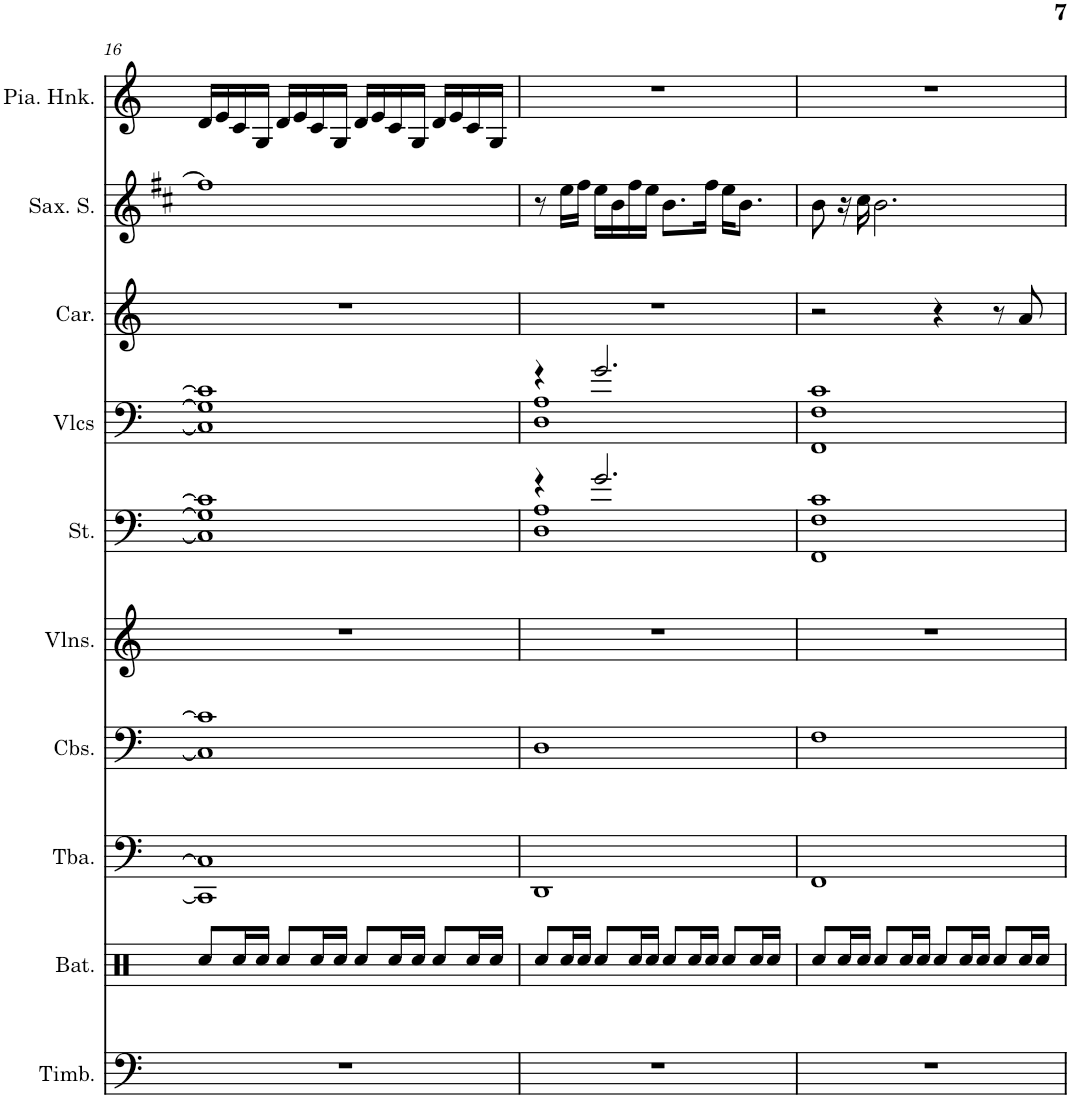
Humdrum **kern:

**kern	**kern	**kern	**kern	**kern	**kern	**kern	**kern	**kern	**kern
*part10	*part9	*part8	*part7	*part6	*part5	*part4	*part3	*part2	*part1
*staff10	*staff9	*staff8	*staff7	*staff6	*staff5	*staff4	*staff3	*staff2	*staff1
*I"Timbales	*I"Batterie	*I"Tuba	*I"Contrebasses	*I"Violons	*I"Cordes	*I"Violoncelles	*I"Carillon	*I"Saxophone Soprano	*I"Piano Honky Tonk
*I'Timb.	*I'Bat.	*I'Tba.	*I'Cbs.	*I'Vlns.	*	*I'Vlcs	*I'Car.	*I'Sax. S.	*I'Pia. Hnk.
!!LO:PB:g=z
*clefF4	*clefX	*clefF4	*clefF4	*clefG2	*clefF4	*clefF4	*clefG2	*clefG2	*clefF4
*	*	*	*Trd7c12	*	*	*	*	*Trd1c2	*
*k[]	*k[]	*k[]	*k[]	*k[]	*k[]	*k[]	*k[]	*k[f#c#]	*k[]
*M4/4	*M4/4	*M4/4	*M4/4	*M4/4	*M4/4	*M4/4	*M4/4	*M4/4	*M4/4
=16	=16	=16	=16	=16	=16	=16	=16	=16	=16
1r	8Rcc/L	1CC] 1C]	1C] 1c]	1r	1C] 1G] 1c]	1C] 1G] 1c]	1r	1ff#]	16d/LL
.	.	.	.	.	.	.	.	.	16e/
.	16Rcc/L	.	.	.	.	.	.	.	16c/
.	16Rcc/JJ	.	.	.	.	.	.	.	16G/JJ
.	8Rcc/L	.	.	.	.	.	.	.	16d/LL
.	.	.	.	.	.	.	.	.	16e/
.	16Rcc/L	.	.	.	.	.	.	.	16c/
.	16Rcc/JJ	.	.	.	.	.	.	.	16G/JJ
.	8Rcc/L	.	.	.	.	.	.	.	16d/LL
.	.	.	.	.	.	.	.	.	16e/
.	16Rcc/L	.	.	.	.	.	.	.	16c/
.	16Rcc/JJ	.	.	.	.	.	.	.	16G/JJ
.	8Rcc/L	.	.	.	.	.	.	.	16d/LL
.	.	.	.	.	.	.	.	.	16e/
.	16Rcc/L	.	.	.	.	.	.	.	16c/
.	16Rcc/JJ	.	.	.	.	.	.	.	16G/JJ
=17	=17	=17	=17	=17	=17	=17	=17	=17	=17
*	*	*	*	*	*^	*^	*	*	*
1r	8Rcc/L	1DD	1D	1r	4r	1D 1A	4r	1D 1A	1r	8r	1r
.	16Rcc/L	.	.	.	.	.	.	.	.	16ee\LL	.
.	16Rcc/JJ	.	.	.	.	.	.	.	.	16ff#\JJ	.
.	8Rcc/L	.	.	.	2.g/	.	2.g/	.	.	16ee\LL	.
.	.	.	.	.	.	.	.	.	.	16b\	.
.	16Rcc/L	.	.	.	.	.	.	.	.	16ff#\	.
.	16Rcc/JJ	.	.	.	.	.	.	.	.	16ee\JJ	.
.	8Rcc/L	.	.	.	.	.	.	.	.	8.b\L	.
.	16Rcc/L	.	.	.	.	.	.	.	.	.	.
.	16Rcc/JJ	.	.	.	.	.	.	.	.	16ff#\Jk	.
.	8Rcc/L	.	.	.	.	.	.	.	.	16ee\KL	.
.	.	.	.	.	.	.	.	.	.	8.b\J	.
.	16Rcc/L	.	.	.	.	.	.	.	.	.	.
.	16Rcc/JJ	.	.	.	.	.	.	.	.	.	.
*	*	*	*	*	*v	*v	*	*	*	*	*
*	*	*	*	*	*	*v	*v	*	*	*
=18	=18	=18	=18	=18	=18	=18	=18	=18	=18
1r	8Rcc/L	1FF	1F	1r	1FF 1F 1c	1FF 1F 1c	2r	8b\	1r
.	16Rcc/L	.	.	.	.	.	.	16r	.
.	16Rcc/JJ	.	.	.	.	.	.	16cc#\	.
.	8Rcc/L	.	.	.	.	.	.	2.b\	.
.	16Rcc/L	.	.	.	.	.	.	.	.
.	16Rcc/JJ	.	.	.	.	.	.	.	.
.	8Rcc/L	.	.	.	.	.	4r	.	.
.	16Rcc/L	.	.	.	.	.	.	.	.
.	16Rcc/JJ	.	.	.	.	.	.	.	.
.	8Rcc/L	.	.	.	.	.	8r	.	.
.	16Rcc/L	.	.	.	.	.	8a/	.	.
.	16Rcc/JJ	.	.	.	.	.	.	.	.
=	=	=	=	=	=	=	=	=	=
*-	*-	*-	*-	*-	*-	*-	*-	*-	*-
